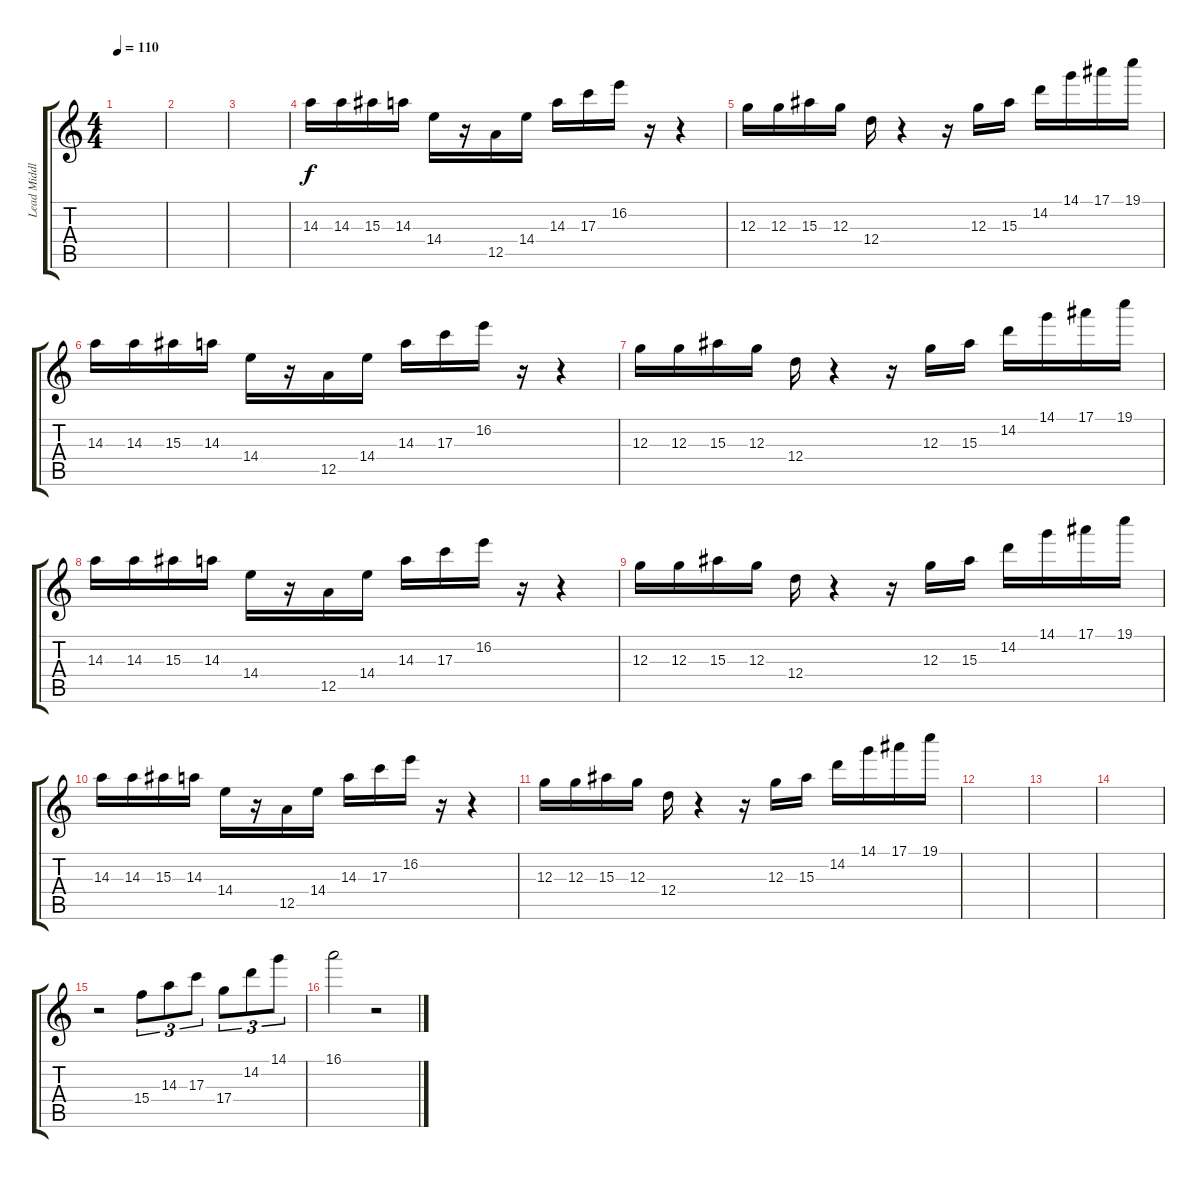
\track ("Lead Middle" "Lead Middl") {instrument overdrivenguitar}
\staff {score tabs}
\tuning (F4 C4 G3 D3 A2 E2) {hide}
\ts (4 4)
\tempo 110
\clef g2
\ks c
|
|
|
14.3.16 14.3.16 15.3.16 14.3.16 14.4.16 r.16 12.5.16 14.4.16 14.3.16 17.3.16 16.2.16 r.16 r.4 |
12.3.16 12.3.16 15.3.16 12.3.16 12.4.16 r.4 r.16 12.3.16 15.3.16 14.2.16 14.1.16 17.1.16 19.1.16 |
14.3.16 14.3.16 15.3.16 14.3.16 14.4.16 r.16 12.5.16 14.4.16 14.3.16 17.3.16 16.2.16 r.16 r.4 |
12.3.16 12.3.16 15.3.16 12.3.16 12.4.16 r.4 r.16 12.3.16 15.3.16 14.2.16 14.1.16 17.1.16 19.1.16 |
14.3.16 14.3.16 15.3.16 14.3.16 14.4.16 r.16 12.5.16 14.4.16 14.3.16 17.3.16 16.2.16 r.16 r.4 |
12.3.16 12.3.16 15.3.16 12.3.16 12.4.16 r.4 r.16 12.3.16 15.3.16 14.2.16 14.1.16 17.1.16 19.1.16 |
14.3.16 14.3.16 15.3.16 14.3.16 14.4.16 r.16 12.5.16 14.4.16 14.3.16 17.3.16 16.2.16 r.16 r.4 |
12.3.16 12.3.16 15.3.16 12.3.16 12.4.16 r.4 r.16 12.3.16 15.3.16 14.2.16 14.1.16 17.1.16 19.1.16 |
|
|
|
r.2 15.4.8{tu (3 2)} 14.3.8{tu (3 2)} 17.3.8{tu (3 2)} 17.4.8{tu (3 2)} 14.2.8{tu (3 2)} 14.1.8{tu (3 2)} |
16.1.2 r.2
